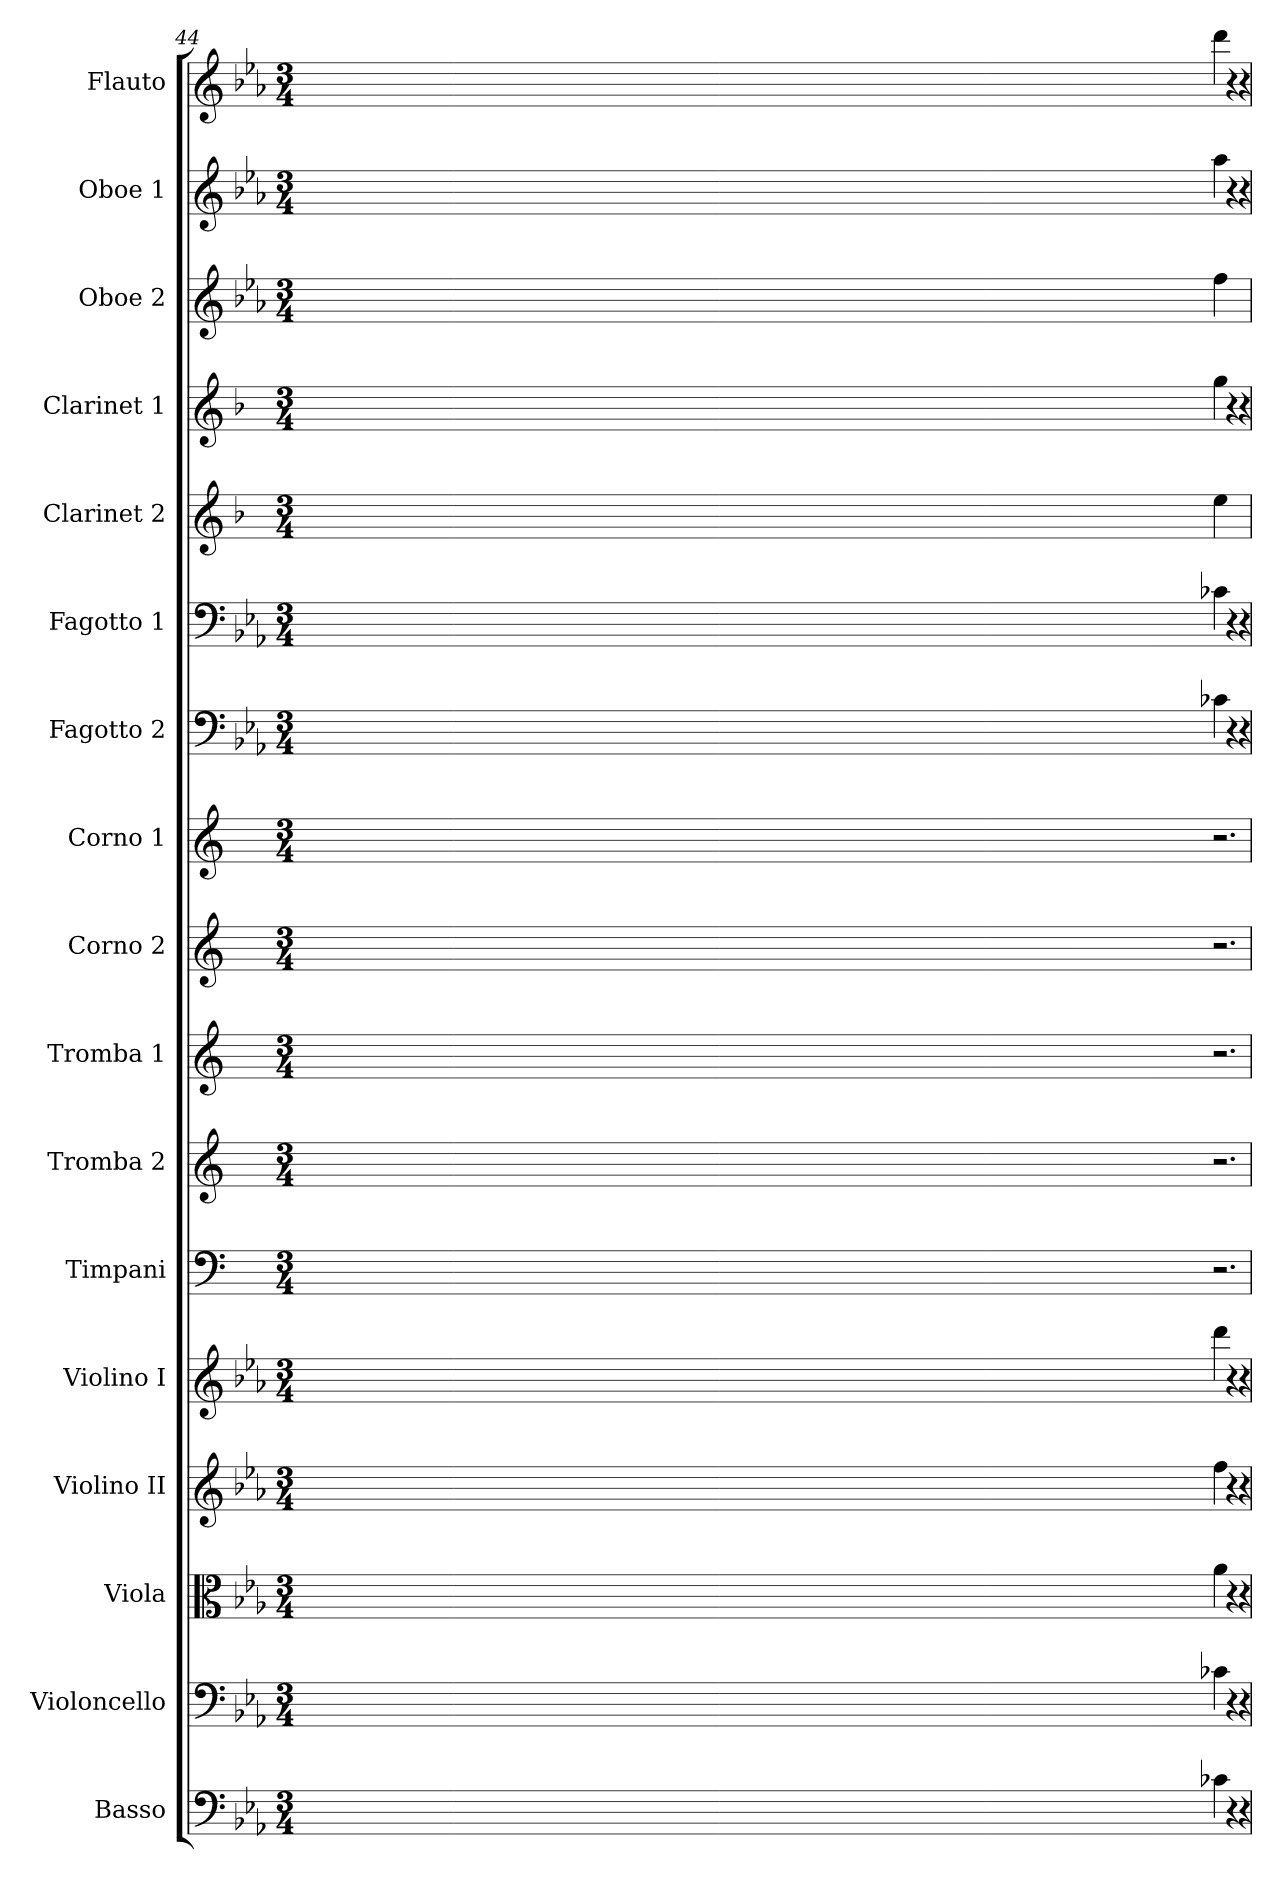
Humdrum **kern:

**kern	**kern	**kern	**kern	**kern	**kern	**kern	**kern	**kern	**kern	**kern	**kern	**kern	**kern	**kern	**kern	**kern
*part17	*part16	*part15	*part14	*part13	*part12	*part11	*part10	*part9	*part8	*part7	*part6	*part5	*part4	*part3	*part2	*part1
*staff17	*staff16	*staff15	*staff14	*staff13	*staff12	*staff11	*staff10	*staff9	*staff8	*staff7	*staff6	*staff5	*staff4	*staff3	*staff2	*staff1
*I"Basso	*I"Violoncello	*I"Viola	*I"Violino II	*I"Violino I	*I"Timpani	*I"Tromba 2	*I"Tromba 1	*I"Corno 2	*I"Corno 1	*I"Fagotto 2	*I"Fagotto 1	*I"Clarinet 2	*I"Clarinet 1	*I"Oboe 2	*I"Oboe 1	*I"Flauto
*	*I'Vc	*I'Vla	*I'Vln	*I'Vln	*	*	*	*	*	*	*	*I'Cl	*I'Cl	*I'Ob	*I'Ob	*I'Fl
*clefF4	*clefF4	*clefC3	*clefG2	*clefG2	*clefF4	*clefG2	*clefG2	*clefG2	*clefG2	*clefF4	*clefF4	*clefG2	*clefG2	*clefG2	*clefG2	*clefG2
*ITrd7c12	*	*	*	*	*	*ITrd-2c-3	*ITrd-2c-3	*ITrd5c9	*ITrd5c9	*	*	*ITrd1c2	*ITrd1c2	*	*	*
*k[b-e-a-]	*k[b-e-a-]	*k[b-e-a-]	*k[b-e-a-]	*k[b-e-a-]	*	*	*	*	*	*k[b-e-a-]	*k[b-e-a-]	*k[b-e-a-]	*k[b-e-a-]	*k[b-e-a-]	*k[b-e-a-]	*k[b-e-a-]
*M3/4	*M3/4	*M3/4	*M3/4	*M3/4	*M3/4	*M3/4	*M3/4	*M3/4	*M3/4	*M3/4	*M3/4	*M3/4	*M3/4	*M3/4	*M3/4	*M3/4
=44	=44	=44	=44	=44	=44	=44	=44	=44	=44	=44	=44	=44	=44	=44	=44	=44
1ryy	1ryy	1ryy	1ryy	1ryy	1ryy	1ryy	1ryy	1ryy	1ryy	1ryy	1ryy	1ryy	1ryy	1ryy	1ryy	1ryy
1ryy	1ryy	1ryy	1ryy	1ryy	1ryy	1ryy	1ryy	1ryy	1ryy	1ryy	1ryy	1ryy	1ryy	1ryy	1ryy	1ryy
1ryy	1ryy	1ryy	1ryy	1ryy	1ryy	1ryy	1ryy	1ryy	1ryy	1ryy	1ryy	1ryy	1ryy	1ryy	1ryy	1ryy
1ryy	1ryy	1ryy	1ryy	1ryy	1ryy	1ryy	1ryy	1ryy	1ryy	1ryy	1ryy	1ryy	1ryy	1ryy	1ryy	1ryy
1ryy	1ryy	1ryy	1ryy	1ryy	1ryy	1ryy	1ryy	1ryy	1ryy	1ryy	1ryy	1ryy	1ryy	1ryy	1ryy	1ryy
1ryy	1ryy	1ryy	1ryy	1ryy	1ryy	1ryy	1ryy	1ryy	1ryy	1ryy	1ryy	1ryy	1ryy	1ryy	1ryy	1ryy
1ryy	1ryy	1ryy	1ryy	1ryy	1ryy	1ryy	1ryy	1ryy	1ryy	1ryy	1ryy	1ryy	1ryy	1ryy	1ryy	1ryy
1ryy	1ryy	1ryy	1ryy	1ryy	1ryy	1ryy	1ryy	1ryy	1ryy	1ryy	1ryy	1ryy	1ryy	1ryy	1ryy	1ryy
1ryy	1ryy	1ryy	1ryy	1ryy	1ryy	1ryy	1ryy	1ryy	1ryy	1ryy	1ryy	1ryy	1ryy	1ryy	1ryy	1ryy
1ryy	1ryy	1ryy	1ryy	1ryy	1ryy	1ryy	1ryy	1ryy	1ryy	1ryy	1ryy	1ryy	1ryy	1ryy	1ryy	1ryy
1ryy	1ryy	1ryy	1ryy	1ryy	1ryy	1ryy	1ryy	1ryy	1ryy	1ryy	1ryy	1ryy	1ryy	1ryy	1ryy	1ryy
1ryy	1ryy	1ryy	1ryy	1ryy	1ryy	1ryy	1ryy	1ryy	1ryy	1ryy	1ryy	1ryy	1ryy	1ryy	1ryy	1ryy
1ryy	1ryy	1ryy	1ryy	1ryy	1ryy	1ryy	1ryy	1ryy	1ryy	1ryy	1ryy	1ryy	1ryy	1ryy	1ryy	1ryy
1ryy	1ryy	1ryy	1ryy	1ryy	1ryy	1ryy	1ryy	1ryy	1ryy	1ryy	1ryy	1ryy	1ryy	1ryy	1ryy	1ryy
1ryy	1ryy	1ryy	1ryy	1ryy	1ryy	1ryy	1ryy	1ryy	1ryy	1ryy	1ryy	1ryy	1ryy	1ryy	1ryy	1ryy
1ryy	1ryy	1ryy	1ryy	1ryy	1ryy	1ryy	1ryy	1ryy	1ryy	1ryy	1ryy	1ryy	1ryy	1ryy	1ryy	1ryy
1ryy	1ryy	1ryy	1ryy	1ryy	1ryy	1ryy	1ryy	1ryy	1ryy	1ryy	1ryy	1ryy	1ryy	1ryy	1ryy	1ryy
1ryy	1ryy	1ryy	1ryy	1ryy	1ryy	1ryy	1ryy	1ryy	1ryy	1ryy	1ryy	1ryy	1ryy	1ryy	1ryy	1ryy
1ryy	1ryy	1ryy	1ryy	1ryy	1ryy	1ryy	1ryy	1ryy	1ryy	1ryy	1ryy	1ryy	1ryy	1ryy	1ryy	1ryy
1ryy	1ryy	1ryy	1ryy	1ryy	1ryy	1ryy	1ryy	1ryy	1ryy	1ryy	1ryy	1ryy	1ryy	1ryy	1ryy	1ryy
1ryy	1ryy	1ryy	1ryy	1ryy	1ryy	1ryy	1ryy	1ryy	1ryy	1ryy	1ryy	1ryy	1ryy	1ryy	1ryy	1ryy
1ryy	1ryy	1ryy	1ryy	1ryy	1ryy	1ryy	1ryy	1ryy	1ryy	1ryy	1ryy	1ryy	1ryy	1ryy	1ryy	1ryy
1ryy	1ryy	1ryy	1ryy	1ryy	1ryy	1ryy	1ryy	1ryy	1ryy	1ryy	1ryy	1ryy	1ryy	1ryy	1ryy	1ryy
1ryy	1ryy	1ryy	1ryy	1ryy	1ryy	1ryy	1ryy	1ryy	1ryy	1ryy	1ryy	1ryy	1ryy	1ryy	1ryy	1ryy
1ryy	1ryy	1ryy	1ryy	1ryy	1ryy	1ryy	1ryy	1ryy	1ryy	1ryy	1ryy	1ryy	1ryy	1ryy	1ryy	1ryy
1ryy	1ryy	1ryy	1ryy	1ryy	1ryy	1ryy	1ryy	1ryy	1ryy	1ryy	1ryy	1ryy	1ryy	1ryy	1ryy	1ryy
1ryy	1ryy	1ryy	1ryy	1ryy	1ryy	1ryy	1ryy	1ryy	1ryy	1ryy	1ryy	1ryy	1ryy	1ryy	1ryy	1ryy
1ryy	1ryy	1ryy	1ryy	1ryy	1ryy	1ryy	1ryy	1ryy	1ryy	1ryy	1ryy	1ryy	1ryy	1ryy	1ryy	1ryy
1ryy	1ryy	1ryy	1ryy	1ryy	1ryy	1ryy	1ryy	1ryy	1ryy	1ryy	1ryy	1ryy	1ryy	1ryy	1ryy	1ryy
1ryy	1ryy	1ryy	1ryy	1ryy	1ryy	1ryy	1ryy	1ryy	1ryy	1ryy	1ryy	1ryy	1ryy	1ryy	1ryy	1ryy
1ryy	1ryy	1ryy	1ryy	1ryy	1ryy	1ryy	1ryy	1ryy	1ryy	1ryy	1ryy	1ryy	1ryy	1ryy	1ryy	1ryy
4ryy	4ryy	4ryy	4ryy	4ryy	4ryy	4ryy	4ryy	4ryy	4ryy	4ryy	4ryy	4ryy	4ryy	4ryy	4ryy	4ryy
8.ryy	8.ryy	8.ryy	8.ryy	8.ryy	8.ryy	8.ryy	8.ryy	8.ryy	8.ryy	8.ryy	8.ryy	8.ryy	8.ryy	8.ryy	8.ryy	8.ryy
4C-X	4c-X	4a-	4ff	4ddd	2.r	2.r	2.r	2.r	2.r	4c-X	4c-X	4dd	4ff	4ff	4aa-	4ddd
4r	4r	4r	4r	4r	.	.	.	.	.	4r	4r	4ryy	4r	4ryy	4r	4r
4r	4r	4r	4r	4r	.	.	.	.	.	4r	4r	4ryy	4r	4ryy	4r	4r
=	=	=	=	=	=	=	=	=	=	=	=	=	=	=	=	=
*-	*-	*-	*-	*-	*-	*-	*-	*-	*-	*-	*-	*-	*-	*-	*-	*-
